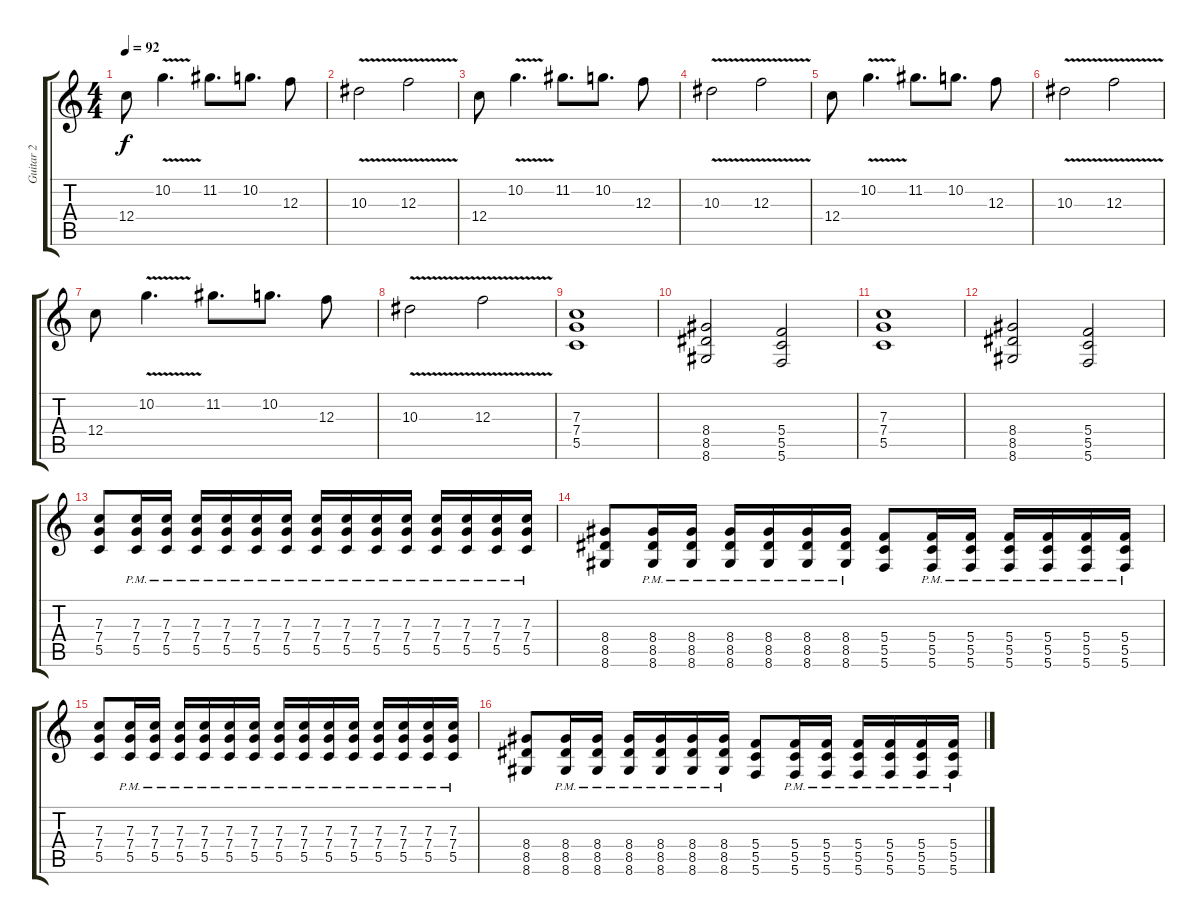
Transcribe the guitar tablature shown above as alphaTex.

\track ("Guitar 2" "Guitar 2") {instrument distortionguitar}
\staff {score tabs}
\tuning (D4 A3 F3 C3 G2 C2) {hide}
\ts (4 4)
\tempo 92
\clef g2
\ks c
12.4.8{dy f} 10.2{v}.4{d} 11.2.8{d} 10.2.8{d} 12.3.8 |
10.3{v}.2 12.3{v}.2 |
12.4.8 10.2{v}.4{d} 11.2.8{d} 10.2.8{d} 12.3.8 |
10.3{v}.2 12.3{v}.2 |
12.4.8 10.2{v}.4{d} 11.2.8{d} 10.2.8{d} 12.3.8 |
10.3{v}.2 12.3{v}.2 |
12.4.8 10.2{v}.4{d} 11.2.8{d} 10.2.8{d} 12.3.8 |
10.3{v}.2 12.3{v}.2 |
(7.3 7.4 5.5).1 |
(8.4 8.5 8.6).2 (5.4 5.5 5.6).2 |
(7.3 7.4 5.5).1 |
(8.4 8.5 8.6).2 (5.4 5.5 5.6).2 |
(7.3 7.4 5.5).8 (7.3{pm} 7.4{pm} 5.5{pm}).16 (7.3{pm} 7.4{pm} 5.5{pm}).16 (7.3{pm} 7.4{pm} 5.5{pm}).16 (7.3{pm} 7.4{pm} 5.5{pm}).16 (7.3{pm} 7.4{pm} 5.5{pm}).16 (7.3{pm} 7.4{pm} 5.5{pm}).16 (7.3{pm} 7.4{pm} 5.5{pm}).16 (7.3{pm} 7.4{pm} 5.5{pm}).16 (7.3{pm} 7.4{pm} 5.5{pm}).16 (7.3{pm} 7.4{pm} 5.5{pm}).16 (7.3{pm} 7.4{pm} 5.5{pm}).16 (7.3{pm} 7.4{pm} 5.5{pm}).16 (7.3{pm} 7.4{pm} 5.5{pm}).16 (7.3{pm} 7.4{pm} 5.5{pm}).16 |
(8.4 8.5 8.6).8 (8.4{pm} 8.5{pm} 8.6{pm}).16 (8.4{pm} 8.5{pm} 8.6{pm}).16 (8.4{pm} 8.5{pm} 8.6{pm}).16 (8.4{pm} 8.5{pm} 8.6{pm}).16 (8.4{pm} 8.5{pm} 8.6{pm}).16 (8.4{pm} 8.5{pm} 8.6{pm}).16 (5.4 5.5 5.6).8 (5.4{pm} 5.5{pm} 5.6{pm}).16 (5.4{pm} 5.5{pm} 5.6{pm}).16 (5.4{pm} 5.5{pm} 5.6{pm}).16 (5.4{pm} 5.5{pm} 5.6{pm}).16 (5.4{pm} 5.5{pm} 5.6{pm}).16 (5.4{pm} 5.5{pm} 5.6{pm}).16 |
(7.3 7.4 5.5).8 (7.3{pm} 7.4{pm} 5.5{pm}).16 (7.3{pm} 7.4{pm} 5.5{pm}).16 (7.3{pm} 7.4{pm} 5.5{pm}).16 (7.3{pm} 7.4{pm} 5.5{pm}).16 (7.3{pm} 7.4{pm} 5.5{pm}).16 (7.3{pm} 7.4{pm} 5.5{pm}).16 (7.3{pm} 7.4{pm} 5.5{pm}).16 (7.3{pm} 7.4{pm} 5.5{pm}).16 (7.3{pm} 7.4{pm} 5.5{pm}).16 (7.3{pm} 7.4{pm} 5.5{pm}).16 (7.3{pm} 7.4{pm} 5.5{pm}).16 (7.3{pm} 7.4{pm} 5.5{pm}).16 (7.3{pm} 7.4{pm} 5.5{pm}).16 (7.3{pm} 7.4{pm} 5.5{pm}).16 |
(8.4 8.5 8.6).8 (8.4{pm} 8.5{pm} 8.6{pm}).16 (8.4{pm} 8.5{pm} 8.6{pm}).16 (8.4{pm} 8.5{pm} 8.6{pm}).16 (8.4{pm} 8.5{pm} 8.6{pm}).16 (8.4{pm} 8.5{pm} 8.6{pm}).16 (8.4{pm} 8.5{pm} 8.6{pm}).16 (5.4 5.5 5.6).8 (5.4{pm} 5.5{pm} 5.6{pm}).16 (5.4{pm} 5.5{pm} 5.6{pm}).16 (5.4{pm} 5.5{pm} 5.6{pm}).16 (5.4{pm} 5.5{pm} 5.6{pm}).16 (5.4{pm} 5.5{pm} 5.6{pm}).16 (5.4{pm} 5.5{pm} 5.6{pm}).16
